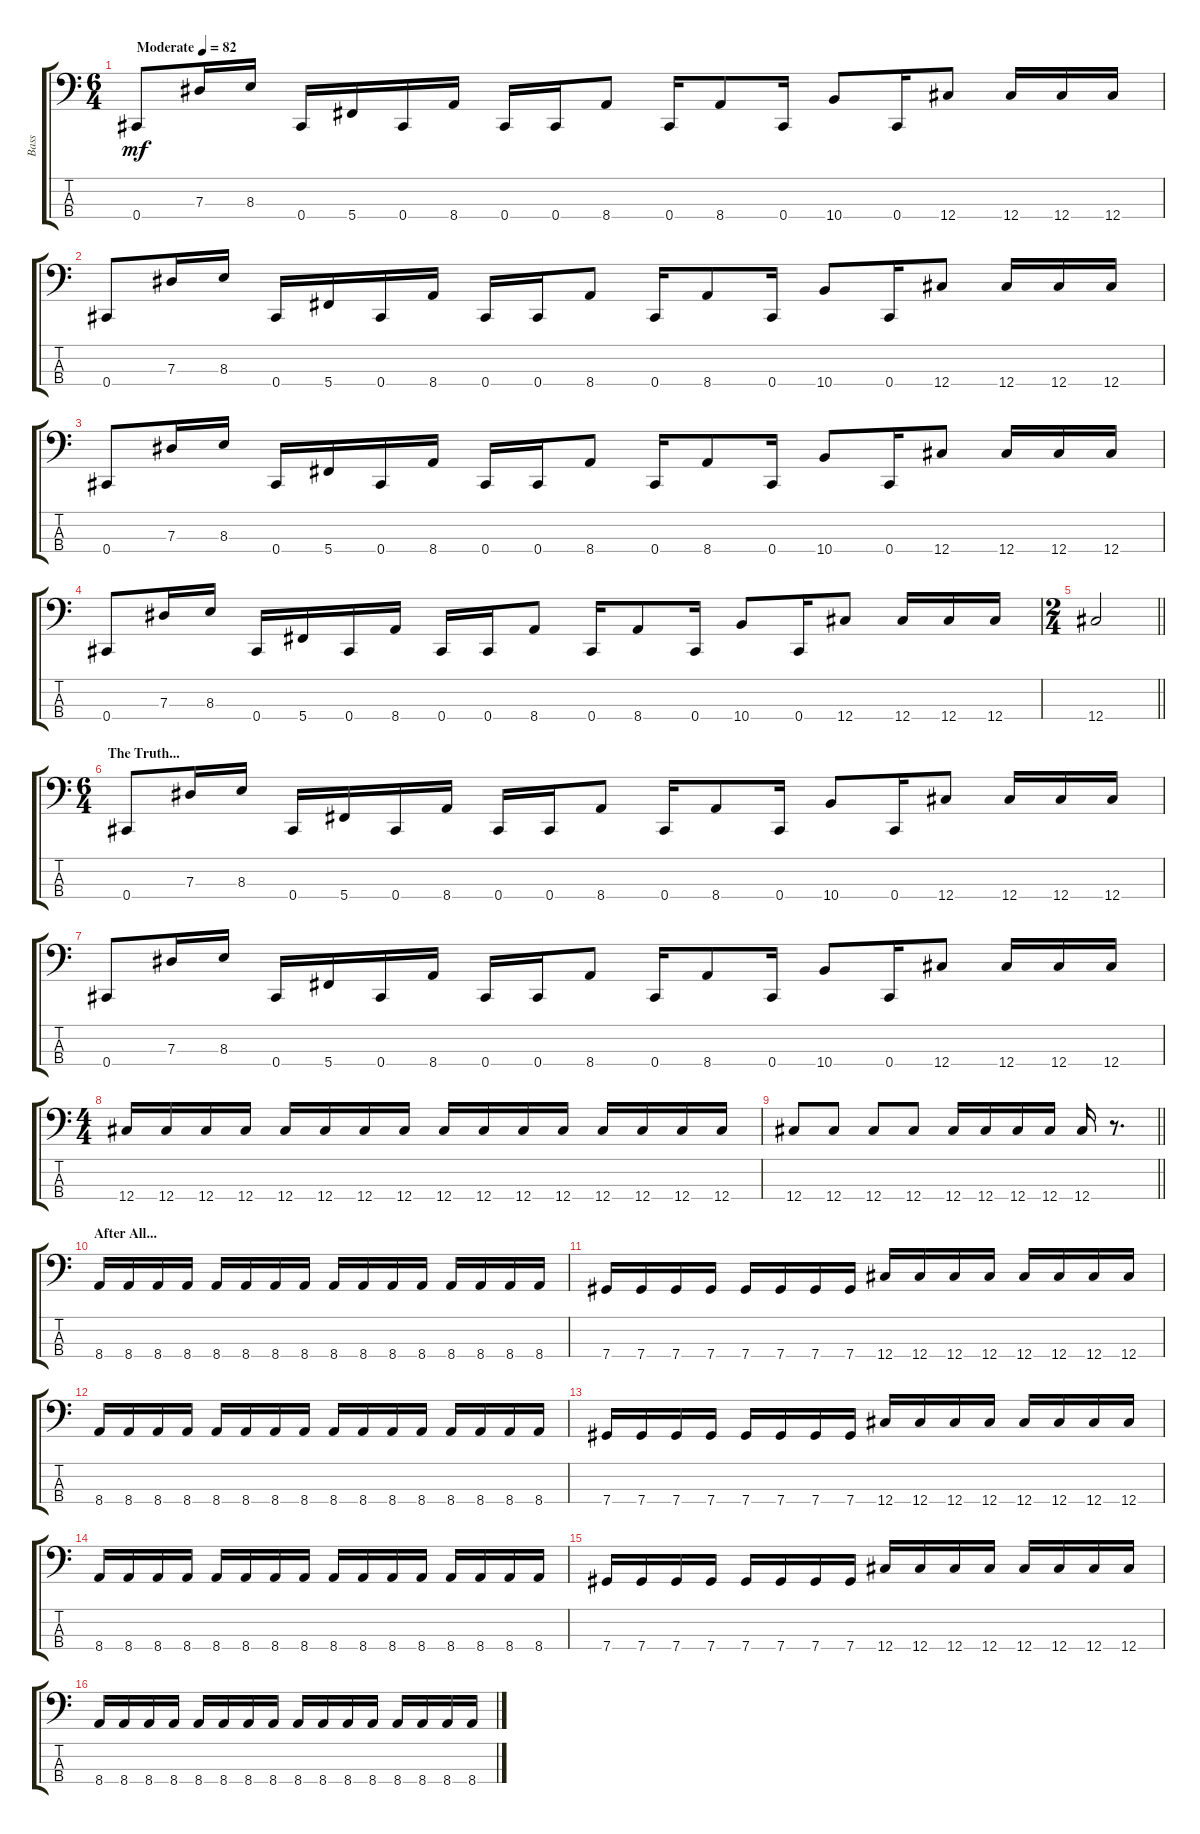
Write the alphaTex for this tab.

\track ("Bass" "Bass") {instrument electricbassfinger bank 255}
\staff {score tabs}
\tuning (Gb2 Db2 Ab1 Db1) {hide}
\ts (6 4)
\tempo (82 "Moderate")
\clef f4
\ks c
0.4.8{dy mf instrument electricbassfinger} 7.3.16 8.3.16 0.4.16 5.4.16 0.4.16 8.4.16 0.4.16 0.4.16 8.4.8 0.4.16 8.4.8 0.4.16 10.4.8 0.4.16 12.4.8 12.4.16 12.4.16 12.4.16 |
0.4.8 7.3.16 8.3.16 0.4.16 5.4.16 0.4.16 8.4.16 0.4.16 0.4.16 8.4.8 0.4.16 8.4.8 0.4.16 10.4.8 0.4.16 12.4.8 12.4.16 12.4.16 12.4.16 |
0.4.8 7.3.16 8.3.16 0.4.16 5.4.16 0.4.16 8.4.16 0.4.16 0.4.16 8.4.8 0.4.16 8.4.8 0.4.16 10.4.8 0.4.16 12.4.8 12.4.16 12.4.16 12.4.16 |
0.4.8 7.3.16 8.3.16 0.4.16 5.4.16 0.4.16 8.4.16 0.4.16 0.4.16 8.4.8 0.4.16 8.4.8 0.4.16 10.4.8 0.4.16 12.4.8 12.4.16 12.4.16 12.4.16 |
\ts (2 4)
\barLineRight lightlight
12.4.2 |
\ts (6 4)
\section ("" "The Truth...")
0.4.8 7.3.16 8.3.16 0.4.16 5.4.16 0.4.16 8.4.16 0.4.16 0.4.16 8.4.8 0.4.16 8.4.8 0.4.16 10.4.8 0.4.16 12.4.8 12.4.16 12.4.16 12.4.16 |
0.4.8 7.3.16 8.3.16 0.4.16 5.4.16 0.4.16 8.4.16 0.4.16 0.4.16 8.4.8 0.4.16 8.4.8 0.4.16 10.4.8 0.4.16 12.4.8 12.4.16 12.4.16 12.4.16 |
\ts (4 4)
12.4.16 12.4.16 12.4.16 12.4.16 12.4.16 12.4.16 12.4.16 12.4.16 12.4.16 12.4.16 12.4.16 12.4.16 12.4.16 12.4.16 12.4.16 12.4.16 |
\barLineRight lightlight
12.4.8 12.4.8 12.4.8 12.4.8 12.4.16 12.4.16 12.4.16 12.4.16 12.4.16 r.8{d} |
\section ("" "After All...")
8.4.16 8.4.16 8.4.16 8.4.16 8.4.16 8.4.16 8.4.16 8.4.16 8.4.16 8.4.16 8.4.16 8.4.16 8.4.16 8.4.16 8.4.16 8.4.16 |
7.4.16 7.4.16 7.4.16 7.4.16 7.4.16 7.4.16 7.4.16 7.4.16 12.4.16 12.4.16 12.4.16 12.4.16 12.4.16 12.4.16 12.4.16 12.4.16 |
8.4.16 8.4.16 8.4.16 8.4.16 8.4.16 8.4.16 8.4.16 8.4.16 8.4.16 8.4.16 8.4.16 8.4.16 8.4.16 8.4.16 8.4.16 8.4.16 |
7.4.16 7.4.16 7.4.16 7.4.16 7.4.16 7.4.16 7.4.16 7.4.16 12.4.16 12.4.16 12.4.16 12.4.16 12.4.16 12.4.16 12.4.16 12.4.16 |
8.4.16 8.4.16 8.4.16 8.4.16 8.4.16 8.4.16 8.4.16 8.4.16 8.4.16 8.4.16 8.4.16 8.4.16 8.4.16 8.4.16 8.4.16 8.4.16 |
7.4.16 7.4.16 7.4.16 7.4.16 7.4.16 7.4.16 7.4.16 7.4.16 12.4.16 12.4.16 12.4.16 12.4.16 12.4.16 12.4.16 12.4.16 12.4.16 |
8.4.16 8.4.16 8.4.16 8.4.16 8.4.16 8.4.16 8.4.16 8.4.16 8.4.16 8.4.16 8.4.16 8.4.16 8.4.16 8.4.16 8.4.16 8.4.16
